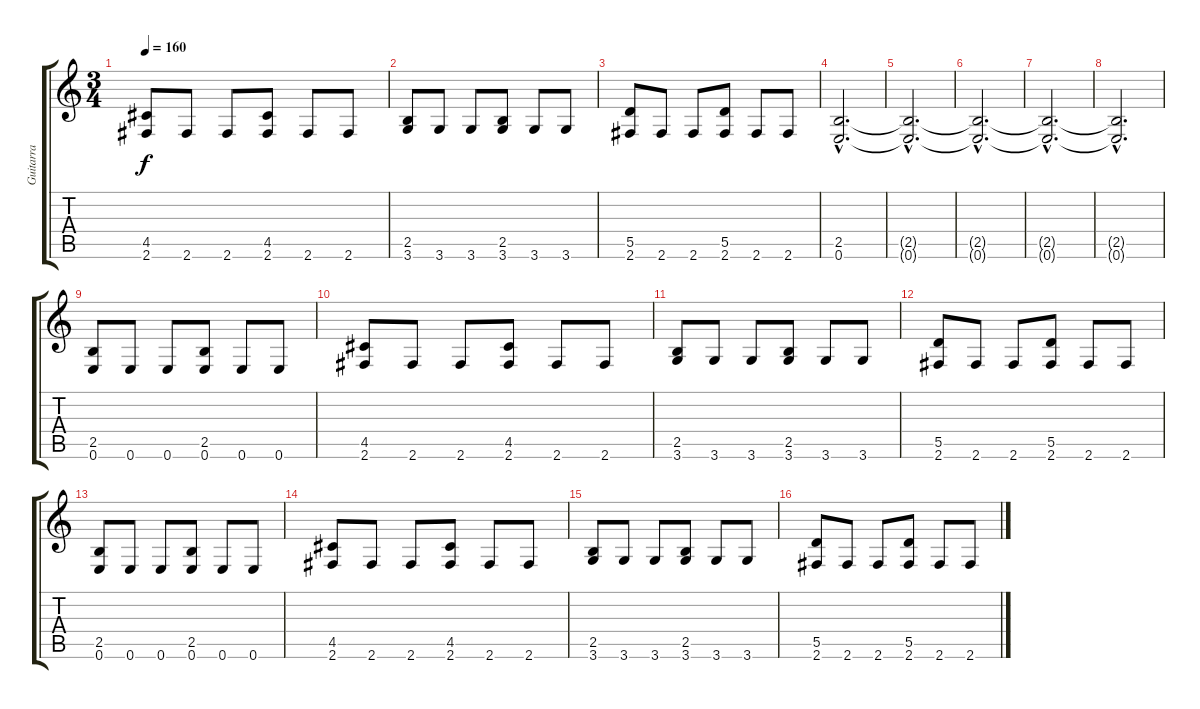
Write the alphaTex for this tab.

\track ("Guitarra" "Guitarra") {instrument distortionguitar}
\staff {score tabs}
\tuning (E4 B3 G3 D3 A2 E2) {hide}
\ts (3 4)
\tempo 160
\clef g2
\ks c
(4.5 2.6).8{dy f} 2.6.8 2.6.8 (4.5 2.6).8 2.6.8 2.6.8 |
(2.5 3.6).8 3.6.8 3.6.8 (2.5 3.6).8 3.6.8 3.6.8 |
(5.5 2.6).8 2.6.8 2.6.8 (5.5 2.6).8 2.6.8 2.6.8 |
(2.5{hac} 0.6{hac}).2{d} |
(2.5{hac t} 0.6{hac t}).2{d} |
(2.5{hac t} 0.6{hac t}).2{d} |
(2.5{hac t} 0.6{hac t}).2{d} |
(2.5{hac t} 0.6{hac t}).2{d} |
(2.5 0.6).8 0.6.8 0.6.8 (2.5 0.6).8 0.6.8 0.6.8 |
(4.5 2.6).8 2.6.8 2.6.8 (4.5 2.6).8 2.6.8 2.6.8 |
(2.5 3.6).8 3.6.8 3.6.8 (2.5 3.6).8 3.6.8 3.6.8 |
(5.5 2.6).8 2.6.8 2.6.8 (5.5 2.6).8 2.6.8 2.6.8 |
(2.5 0.6).8 0.6.8 0.6.8 (2.5 0.6).8 0.6.8 0.6.8 |
(4.5 2.6).8 2.6.8 2.6.8 (4.5 2.6).8 2.6.8 2.6.8 |
(2.5 3.6).8 3.6.8 3.6.8 (2.5 3.6).8 3.6.8 3.6.8 |
(5.5 2.6).8 2.6.8 2.6.8 (5.5 2.6).8 2.6.8 2.6.8
